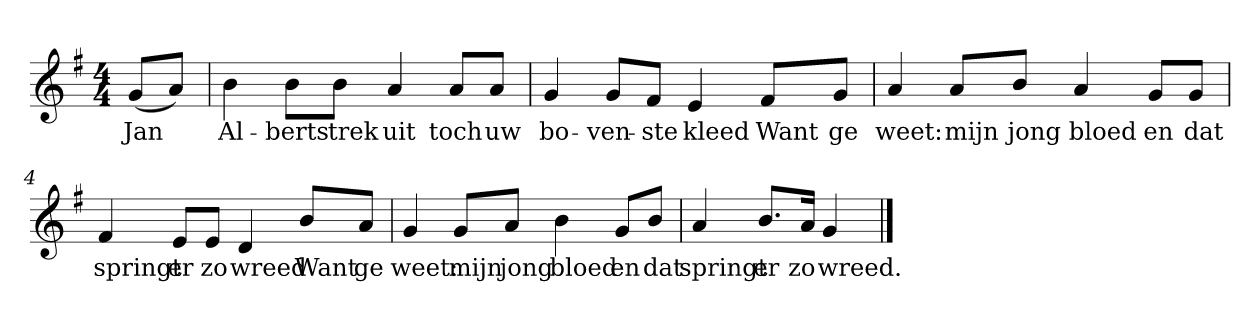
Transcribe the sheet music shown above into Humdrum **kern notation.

**kern	**text
*part1	*part1
*staff1	*staff1
*clefG2	*
*k[f#]	*
*G:	*
*M4/4	*
*MM120	*
=	=
(8g/L	Jan
8a/J)	.
=1	=1
4b	Al-
8b\L	-berts
8b\J	trek
4a	uit
8a/L	toch
8a/J	uw
=2	=2
4g	bo-
8g/L	-ven-
8f#/J	-ste
4e	kleed
8f#/L	Want
8g/J	ge
=3	=3
4a	weet:
8a/L	mijn
8b/J	jong
4a	bloed
8g/L	en
8g/J	dat
=4	=4
4f#	springt
8e/L	er
8e/J	zo
4d	wreed
8b/L	Want
8a/J	ge
=5	=5
4g	weet:
8g/L	mijn
8a/J	jong
4b	bloed
8g/L	en
8b/J	dat
=6	=6
4a	springt
8.b/L	er
16a/Jk	zo
4g	wreed.
==	==
*-	*-
